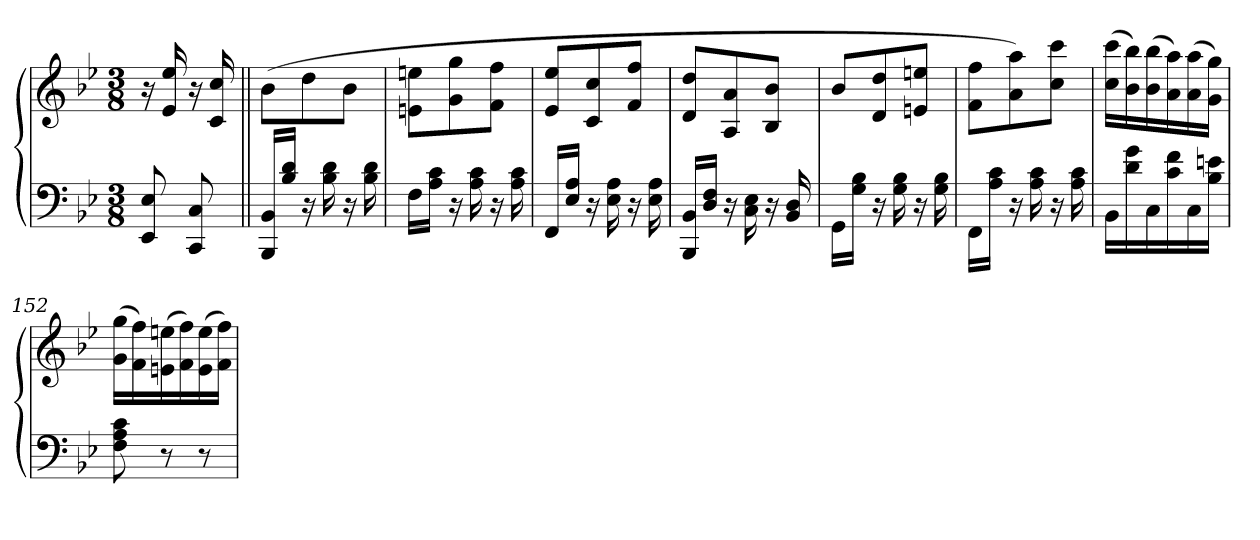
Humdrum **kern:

**kern	**kern
*part1	*part1
*staff2	*staff1
*clefF4	*clefG2
*k[b-e-]	*k[b-e-]
*M3/8	*M3/8
=	=
8EE- 8E-	16r
.	16e- 16ee-
8CC 8C	16r
.	16c 16cc
=145||	=145||
16BBB- 16BB-LL	(8b-L
16B- 16dJJ	.
16r	8dd
16B- 16d	.
16r	8b-J
16B- 16d	.
=146	=146
16FLL	8en 8eenL
16A 16cJJ	.
16r	8g 8gg
16A 16c	.
16r	8f 8ffJ
16A 16c	.
=147	=147
16FFLL	8e- 8ee-L
16E- 16AJJ	.
16r	8c 8cc
16E- 16A	.
16r	8f 8ffJ
16E- 16A	.
=148	=148
16BBB- 16BB-LL	8d 8ddL
16D 16FJJ	.
16r	8A 8a
16C 16E-	.
16r	8B- 8b-J
16BB- 16D	.
=149	=149
16GGLL	8b-L
16G 16B-JJ	.
16r	8d 8dd
16G 16B-	.
16r	8en 8eenJ
16G 16B-	.
=150	=150
16FFLL	8f 8ffL
16A 16cJJ	.
16r	8a 8aa)
16A 16c	.
16r	8cc 8cccJ
16A 16c	.
=151	=151
16BB-LL	(16cc 16cccLL
16d 16g	16b- 16bb-)
16C	(16b- 16bb-
16c 16f	16a 16aa)
16C	(16a 16aa
16B- 16enJJ	16g 16ggJJ)
=152	=152
8F 8A 8c	(16g 16ggLL
.	16f 16ff)
8r	(16en 16een
.	16f 16ff)
8r	(16e 16ee
.	16f 16ffJJ)
=	=
*-	*-
